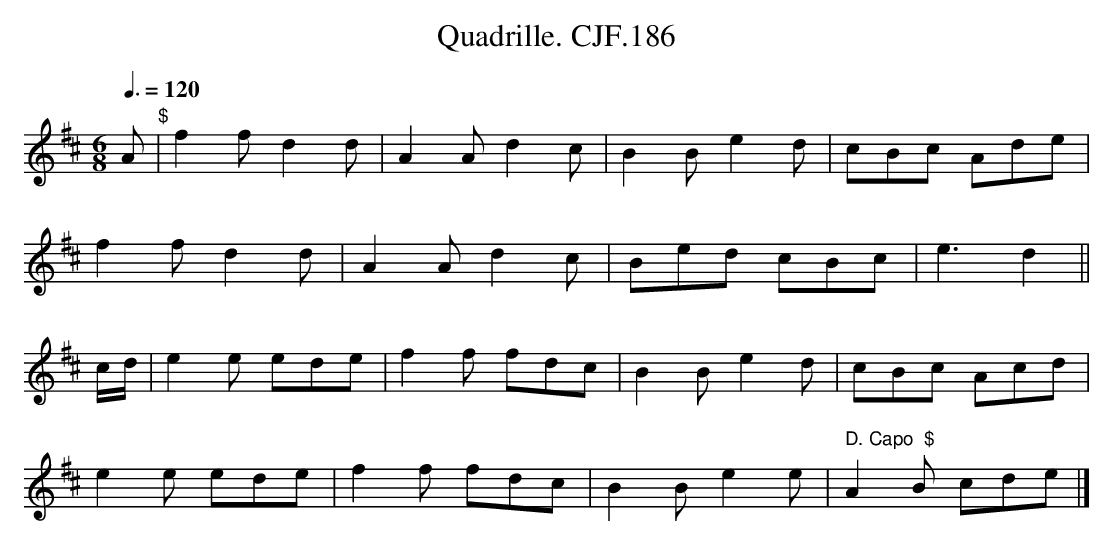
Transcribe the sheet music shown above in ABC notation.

X:1
T:Quadrille. CJF.186
M:6/8
L:1/8
Q:3/8=120
K:D
A" $"|f2f d2d|A2A d2c|B2B e2d|cBc Ade|
f2f d2d|A2A d2c|Bed cBc|e3 d2||
c/d/|e2e ede|f2f fdc|B2B e2d|cBc Acd|
e2e ede|f2f fdc|B2B e2e|" D. Capo  $"A2B cde|]
